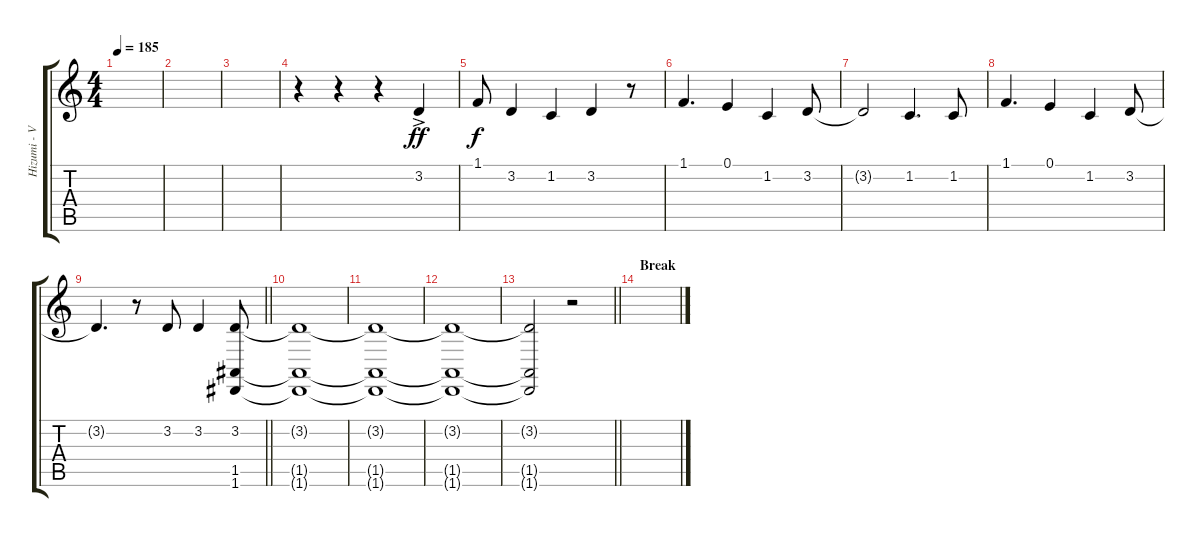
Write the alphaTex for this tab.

\track ("Hizumi - Vocals" "Hizumi - V") {instrument lead6voice}
\staff {score tabs}
\tuning (E4 B3 G3 D3 A2 D2) {hide}
\ts (4 4)
\tempo 185
\clef g2
\ks c
|
|
|
r.4 r.4 r.4 3.2{ac}.4{dy ff} |
1.1.8{dy f} 3.2.4 1.2.4 3.2.4 r.8 |
1.1.4{d} 0.1.4 1.2.4 3.2.8 |
3.2{t}.2 1.2.4{d} 1.2.8 |
1.1.4{d} 0.1.4 1.2.4 3.2.8 |
\barLineRight lightlight
3.2{t}.4{d} r.8 3.2.8 3.2.4 (3.2 1.5 1.6).8 |
\section ("" "")
(3.2{t} 1.5{t} 1.6{t}).1 |
(3.2{t} 1.5{t} 1.6{t}).1 |
(3.2{t} 1.5{t} 1.6{t}).1 |
\barLineRight lightlight
(3.2{t} 1.5{t} 1.6{t}).2 r.2 |
\section ("" "Break")
